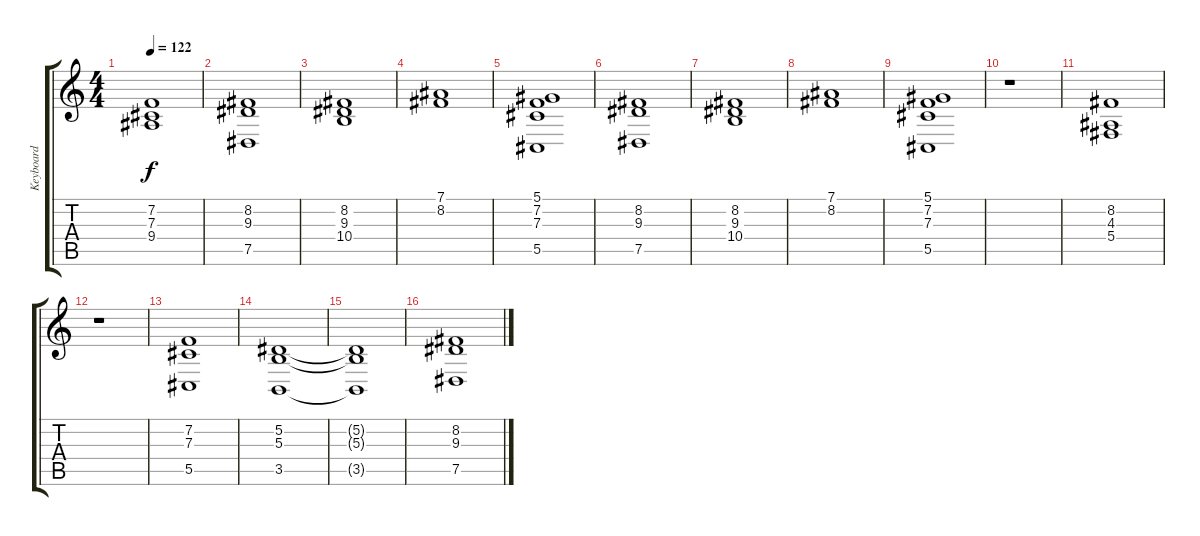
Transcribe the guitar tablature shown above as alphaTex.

\track ("Keyboard" "Keyboard") {instrument choiraahs}
\staff {score tabs}
\tuning (Eb4 Bb3 Gb3 Db3 Ab2 Eb2) {hide}
\ts (4 4)
\tempo 122
\clef g2
\ks c
(7.2 7.3 9.4).1{dy f} |
(8.2 9.3 7.5).1 |
(8.2 9.3 10.4).1 |
(7.1 8.2).1 |
(5.1 7.2 7.3 5.5).1 |
(8.2 9.3 7.5).1 |
(8.2 9.3 10.4).1 |
(7.1 8.2).1 |
(5.1 7.2 7.3 5.5).1 |
r.1 |
(8.2 4.3 5.4).1 |
r.1 |
(7.2 7.3 5.5).1 |
(5.2 5.3 3.5).1 |
(5.2{t} 5.3{t} 3.5{t}).1 |
(8.2 9.3 7.5).1
